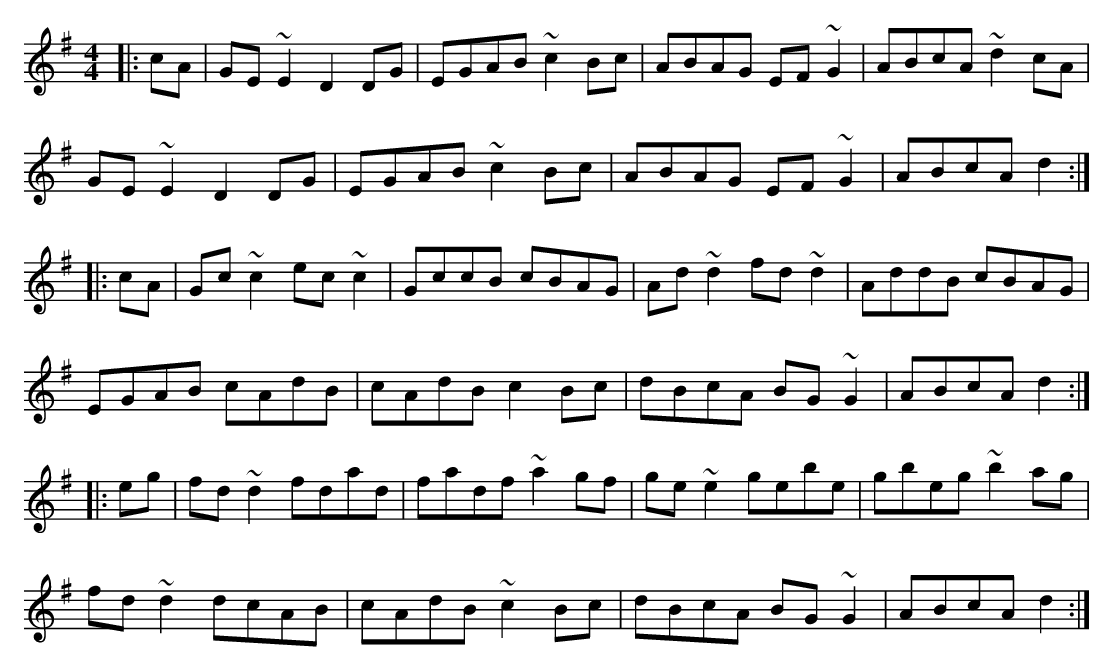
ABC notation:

X:1
M:4/4
K:Dmix
|:cA|GE~E2 D2DG|EGAB ~c2Bc|ABAG EF~G2|ABcA ~d2cA|
GE~E2 D2 DG|EGAB ~c2Bc|ABAG EF~G2|ABcA d2:|
|:cA|Gc ~c2 ec~c2|GccB cBAG|Ad~d2 fd~d2|AddB cBAG|
EGAB cAdB|cAdB c2Bc|dBcA BG~G2|ABcAd2:|
|: eg|fd~d2 fdad|fadf ~a2 gf|ge~e2 gebe|gbeg ~b2 ag|
fd~d2 dcAB|cAdB ~c2 Bc|dBcA BG~G2|ABcA d2:|
